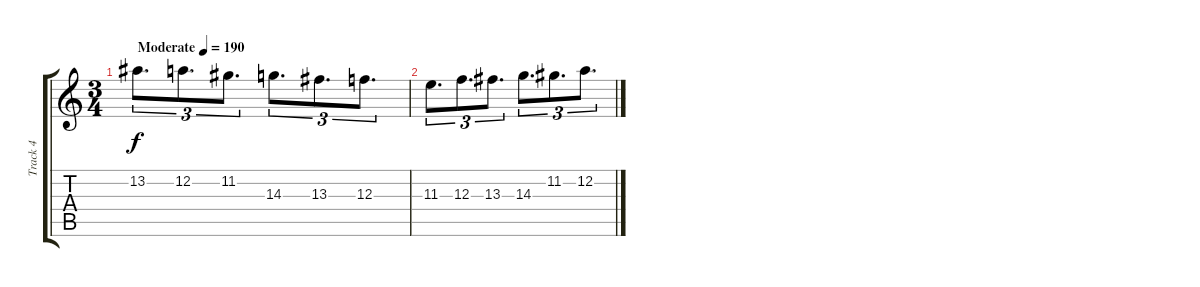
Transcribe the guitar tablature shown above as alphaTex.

\track ("Track 4" "Track 4") {instrument distortionguitar}
\staff {score tabs}
\tuning (D4 A3 F3 C3 G2 C2) {hide}
\ts (3 4)
\tempo (190 "Moderate")
\clef g2
\ks c
13.2.8{d tu (3 2) dy f instrument distortionguitar} 12.2.8{d tu (3 2)} 11.2.8{d tu (3 2)} 14.3.8{d tu (3 2)} 13.3.8{d tu (3 2)} 12.3.8{d tu (3 2)} |
11.3.8{d tu (3 2)} 12.3.8{d tu (3 2)} 13.3.8{d tu (3 2)} 14.3.8{d tu (3 2)} 11.2.8{d tu (3 2)} 12.2.8{d tu (3 2)}
